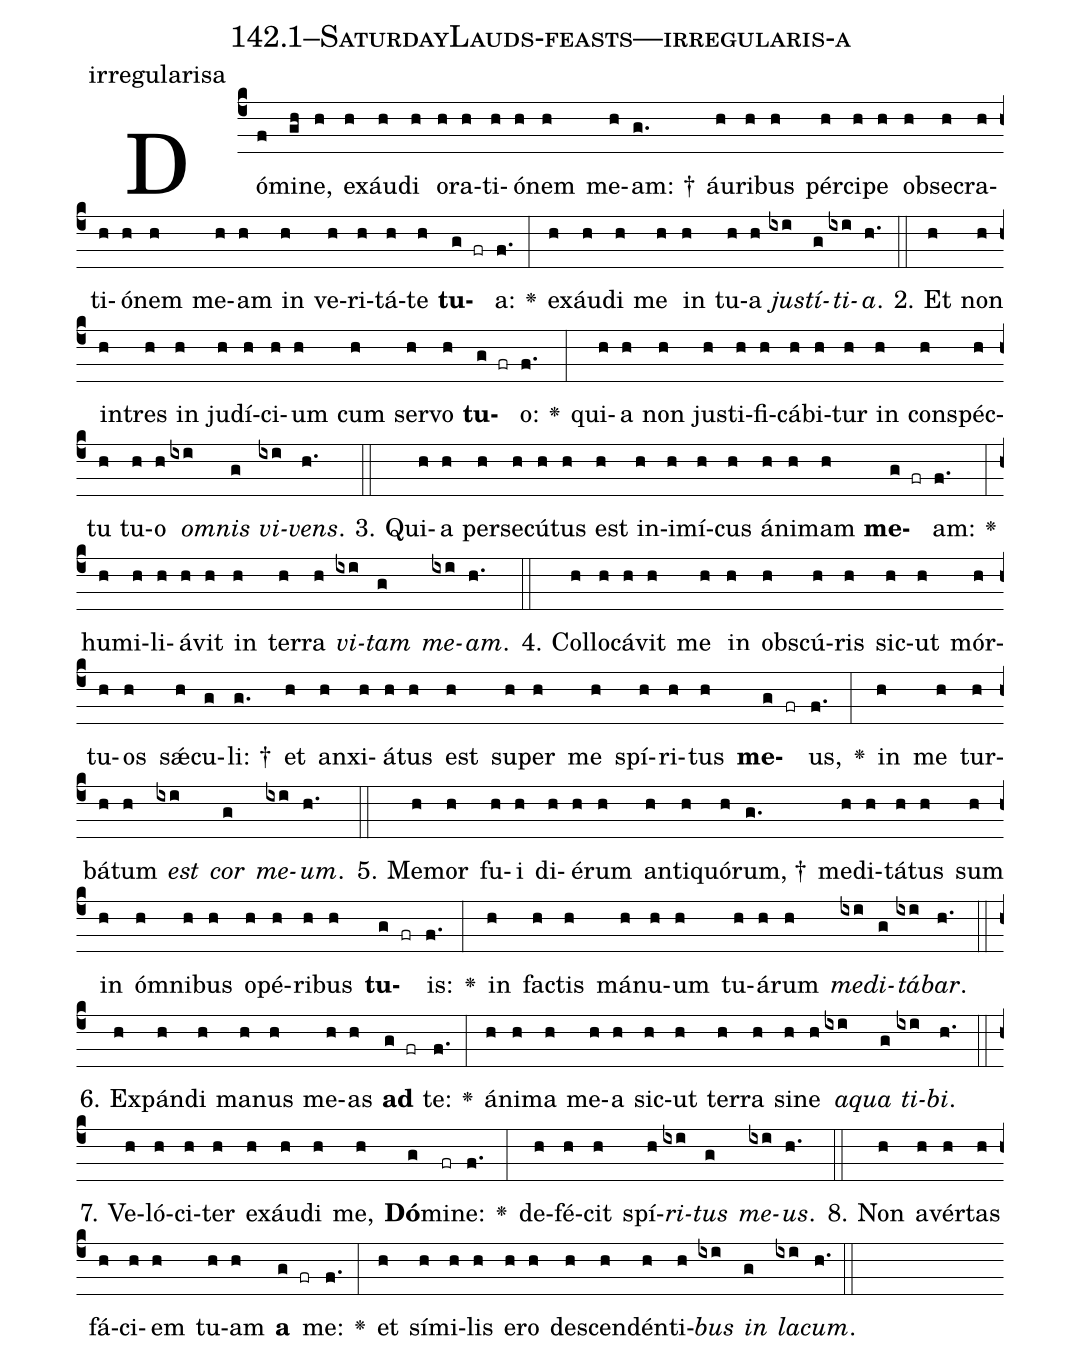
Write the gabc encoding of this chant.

name: 142.1--SaturdayLauds-feasts---irregularis-a;
annotation: irregularisa;
%%
(c4)Dó(f)mi(gh)ne,(h) ex(h)áu(h)di(h) o(h)ra(h)ti(h)ó(h)nem(h) me(h)am: †(g.) áu(h)ri(h)bus(h) pér(h)ci(h)pe(h) ob(h)se(h)cra(h)ti(h)ó(h)nem(h) me(h)am(h) in(h) ve(h)ri(h)tá(h)te(h) <b>tu</b>(g fr)a:(f.) <v>\greheightstar</v>(:) ex(h)áu(h)di(h) me(h) in(h) tu(h)a(h) <i>jus</i>(ixi)<i>tí</i>(g)<i>ti</i>(ixi)<i>a</i>.(h.) (::)
2. Et(h) non(h) in(h)tres(h) in(h) ju(h)dí(h)ci(h)um(h) cum(h) ser(h)vo(h) <b>tu</b>(g fr)o:(f.) <v>\greheightstar</v>(:) qui(h)a(h) non(h) jus(h)ti(h)fi(h)cá(h)bi(h)tur(h) in(h) con(h)spéc(h)tu(h) tu(h)o(h) <i>om</i>(ixi)<i>nis</i>(g) <i>vi</i>(ixi)<i>vens</i>.(h.) (::)
3. Qui(h)a(h) per(h)se(h)cú(h)tus(h) est(h) in(h)i(h)mí(h)cus(h) á(h)ni(h)mam(h) <b>me</b>(g fr)am:(f.) <v>\greheightstar</v>(:) hu(h)mi(h)li(h)á(h)vit(h) in(h) ter(h)ra(h) <i>vi</i>(ixi)<i>tam</i>(g) <i>me</i>(ixi)<i>am</i>.(h.) (::)
4. Col(h)lo(h)cá(h)vit(h) me(h) in(h) obs(h)cú(h)ris(h) sic(h)ut(h) mór(h)tu(h)os(h) sǽ(h)cu(g)li: †(g.) et(h) an(h)xi(h)á(h)tus(h) est(h) su(h)per(h) me(h) spí(h)ri(h)tus(h) <b>me</b>(g fr)us,(f.) <v>\greheightstar</v>(:) in(h) me(h) tur(h)bá(h)tum(h) <i>est</i>(ixi) <i>cor</i>(g) <i>me</i>(ixi)<i>um</i>.(h.) (::)
5. Me(h)mor(h) fu(h)i(h) di(h)é(h)rum(h) an(h)ti(h)quó(h)rum, †(g.) me(h)di(h)tá(h)tus(h) sum(h) in(h) óm(h)ni(h)bus(h) o(h)pé(h)ri(h)bus(h) <b>tu</b>(g fr)is:(f.) <v>\greheightstar</v>(:) in(h) fac(h)tis(h) má(h)nu(h)um(h) tu(h)á(h)rum(h) <i>me</i>(ixi)<i>di</i>(g)<i>tá</i>(ixi)<i>bar</i>.(h.) (::)
6. Ex(h)pán(h)di(h) ma(h)nus(h) me(h)as(h) <b>ad</b>(g fr) te:(f.) <v>\greheightstar</v>(:) á(h)ni(h)ma(h) me(h)a(h) sic(h)ut(h) ter(h)ra(h) si(h)ne(h) <i>a</i>(ixi)<i>qua</i>(g) <i>ti</i>(ixi)<i>bi</i>.(h.) (::)
7. Ve(h)ló(h)ci(h)ter(h) ex(h)áu(h)di(h) me,(h) <b>Dó</b>(g)mi(fr)ne:(f.) <v>\greheightstar</v>(:) de(h)fé(h)cit(h) spí(h)<i>ri</i>(ixi)<i>tus</i>(g) <i>me</i>(ixi)<i>us</i>.(h.) (::)
8. Non(h) a(h)vér(h)tas(h) fá(h)ci(h)em(h) tu(h)am(h) <b>a</b>(g fr) me:(f.) <v>\greheightstar</v>(:) et(h) sí(h)mi(h)lis(h) e(h)ro(h) de(h)scen(h)dén(h)ti(h)<i>bus</i>(ixi) <i>in</i>(g) <i>la</i>(ixi)<i>cum</i>.(h.) (::)
